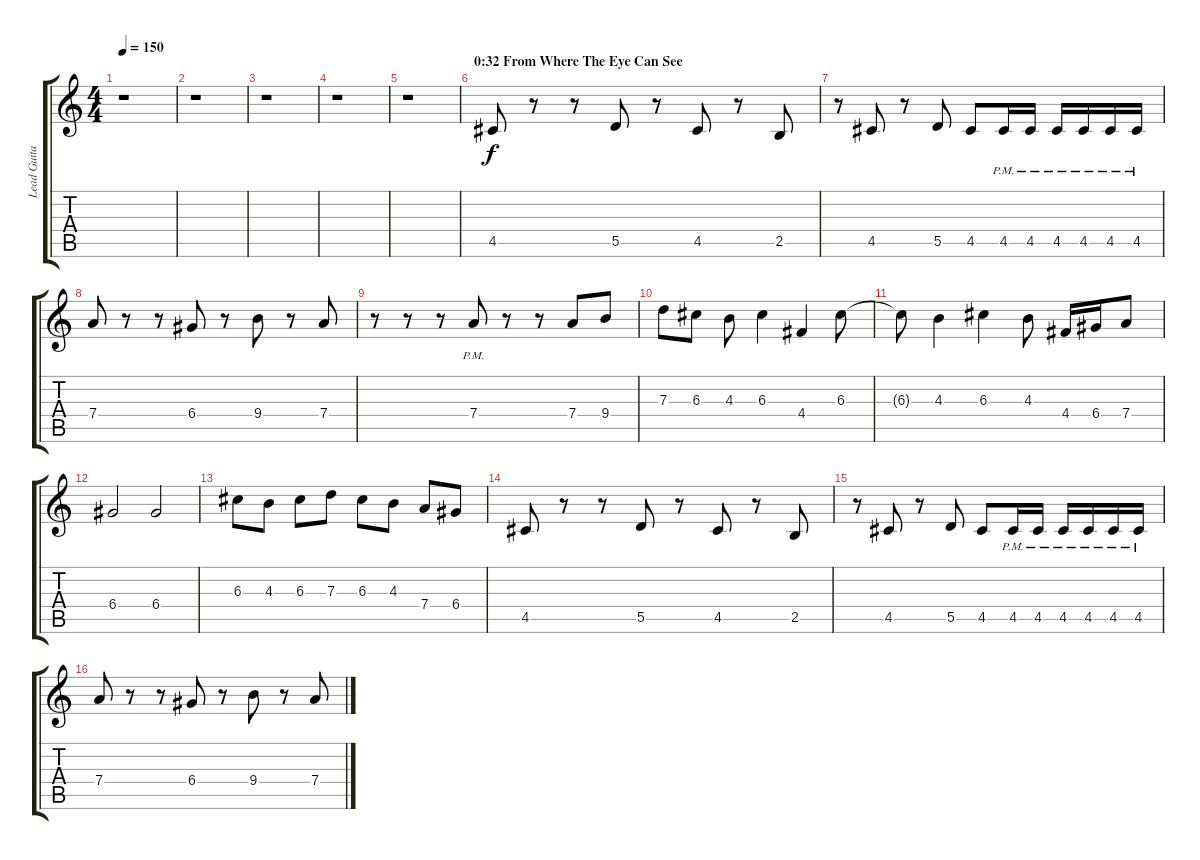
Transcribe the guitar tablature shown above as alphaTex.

\track ("Lead Guitar 1" "Lead Guita") {instrument distortionguitar}
\staff {score tabs}
\tuning (E4 B3 G3 D3 A2 E2) {hide}
\ts (4 4)
\tempo 150
\clef g2
\ks c
r.1{dy f} |
r.1 |
r.1 |
r.1 |
r.1 |
\section ("" "0:32 From Where The Eye Can See")
4.5.8 r.8 r.8 5.5.8 r.8 4.5.8 r.8 2.5.8 |
r.8 4.5.8 r.8 5.5.8 4.5.8 4.5{pm}.16 4.5{pm}.16 4.5{pm}.16 4.5{pm}.16 4.5{pm}.16 4.5{pm}.16 |
7.4.8 r.8 r.8 6.4.8 r.8 9.4.8 r.8 7.4.8 |
r.8 r.8 r.8 7.4{pm}.8 r.8 r.8 7.4.8 9.4.8 |
7.3.8 6.3.8 4.3.8 6.3.4 4.4.4 6.3.8 |
6.3{t}.8 4.3.4 6.3.4 4.3.8 4.4.16 6.4.16 7.4.8 |
6.4.2 6.4.2 |
6.3.8 4.3.8 6.3.8 7.3.8 6.3.8 4.3.8 7.4.8 6.4.8 |
4.5.8 r.8 r.8 5.5.8 r.8 4.5.8 r.8 2.5.8 |
r.8 4.5.8 r.8 5.5.8 4.5.8 4.5{pm}.16 4.5{pm}.16 4.5{pm}.16 4.5{pm}.16 4.5{pm}.16 4.5{pm}.16 |
7.4.8 r.8 r.8 6.4.8 r.8 9.4.8 r.8 7.4.8
